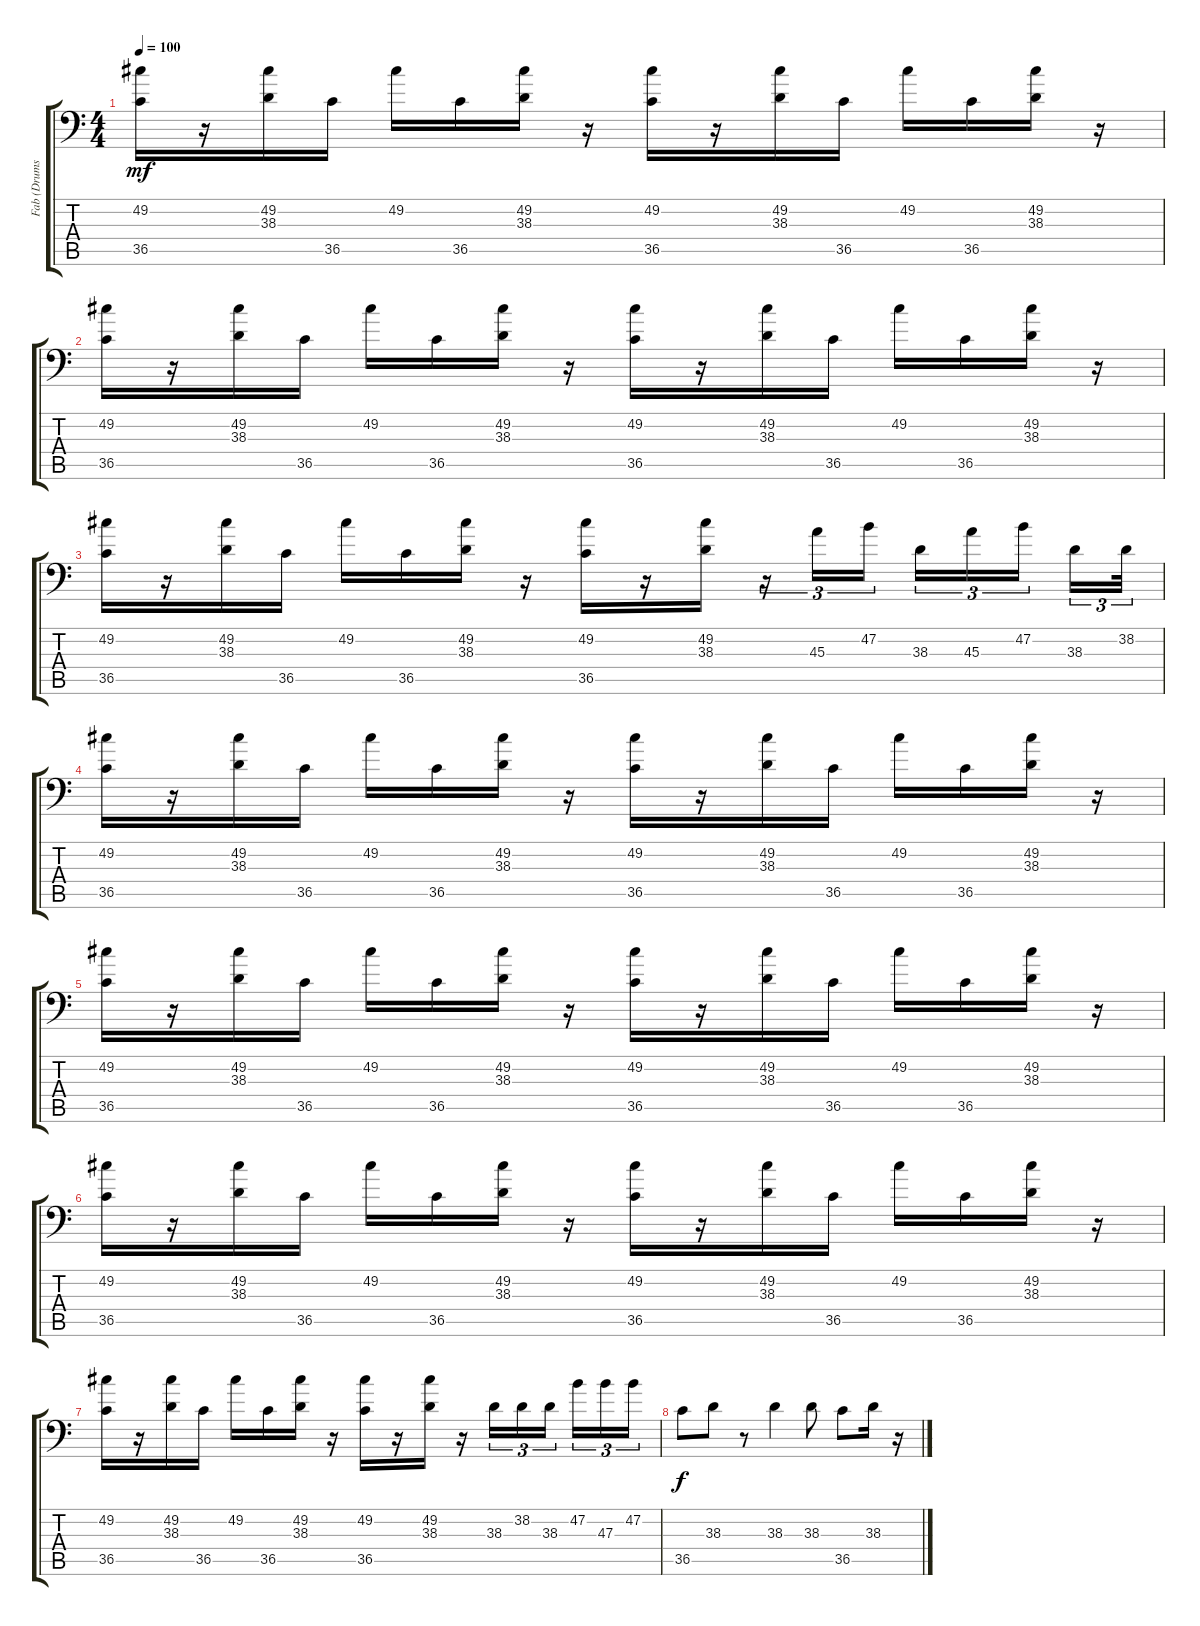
\track ("Fab (Drums)" "Fab (Drums") {instrument acousticgrandpiano}
\staff {score tabs}
\tuning (C-1 C-1 C-1 C-1 C-1 C-1) {hide}
\ts (4 4)
\tempo 100
\clef f4
\ks c
(49.2 36.5).16{dy mf} r.16 (49.2 38.3).16 36.5.16 49.2.16 36.5.16 (49.2 38.3).16 r.16 (49.2 36.5).16 r.16 (49.2 38.3).16 36.5.16 49.2.16 36.5.16 (49.2 38.3).16 r.16 |
(49.2 36.5).16 r.16 (49.2 38.3).16 36.5.16 49.2.16 36.5.16 (49.2 38.3).16 r.16 (49.2 36.5).16 r.16 (49.2 38.3).16 36.5.16 49.2.16 36.5.16 (49.2 38.3).16 r.16 |
(49.2 36.5).16 r.16 (49.2 38.3).16 36.5.16 49.2.16 36.5.16 (49.2 38.3).16 r.16 (49.2 36.5).16 r.16 (49.2 38.3).16 r.16{tu (3 2)} 45.3.16{tu (3 2)} 47.2.16{tu (3 2)} 38.3.16{tu (3 2)} 45.3.16{tu (3 2)} 47.2.16{tu (3 2)} 38.3.16{tu (3 2)} 38.2.32{tu (3 2)} |
(49.2 36.5).16 r.16 (49.2 38.3).16 36.5.16 49.2.16 36.5.16 (49.2 38.3).16 r.16 (49.2 36.5).16 r.16 (49.2 38.3).16 36.5.16 49.2.16 36.5.16 (49.2 38.3).16 r.16 |
(49.2 36.5).16 r.16 (49.2 38.3).16 36.5.16 49.2.16 36.5.16 (49.2 38.3).16 r.16 (49.2 36.5).16 r.16 (49.2 38.3).16 36.5.16 49.2.16 36.5.16 (49.2 38.3).16 r.16 |
(49.2 36.5).16 r.16 (49.2 38.3).16 36.5.16 49.2.16 36.5.16 (49.2 38.3).16 r.16 (49.2 36.5).16 r.16 (49.2 38.3).16 36.5.16 49.2.16 36.5.16 (49.2 38.3).16 r.16 |
(49.2 36.5).16 r.16 (49.2 38.3).16 36.5.16 49.2.16 36.5.16 (49.2 38.3).16 r.16 (49.2 36.5).16 r.16 (49.2 38.3).16 r.16 38.3.16{tu (3 2)} 38.2.16{tu (3 2)} 38.3.16{tu (3 2)} 47.2.16{tu (3 2)} 47.3.16{tu (3 2)} 47.2.16{tu (3 2)} |
36.5.8{dy f} 38.3.8 r.8 38.3.4 38.3.8 36.5.8 38.3.16 r.16
